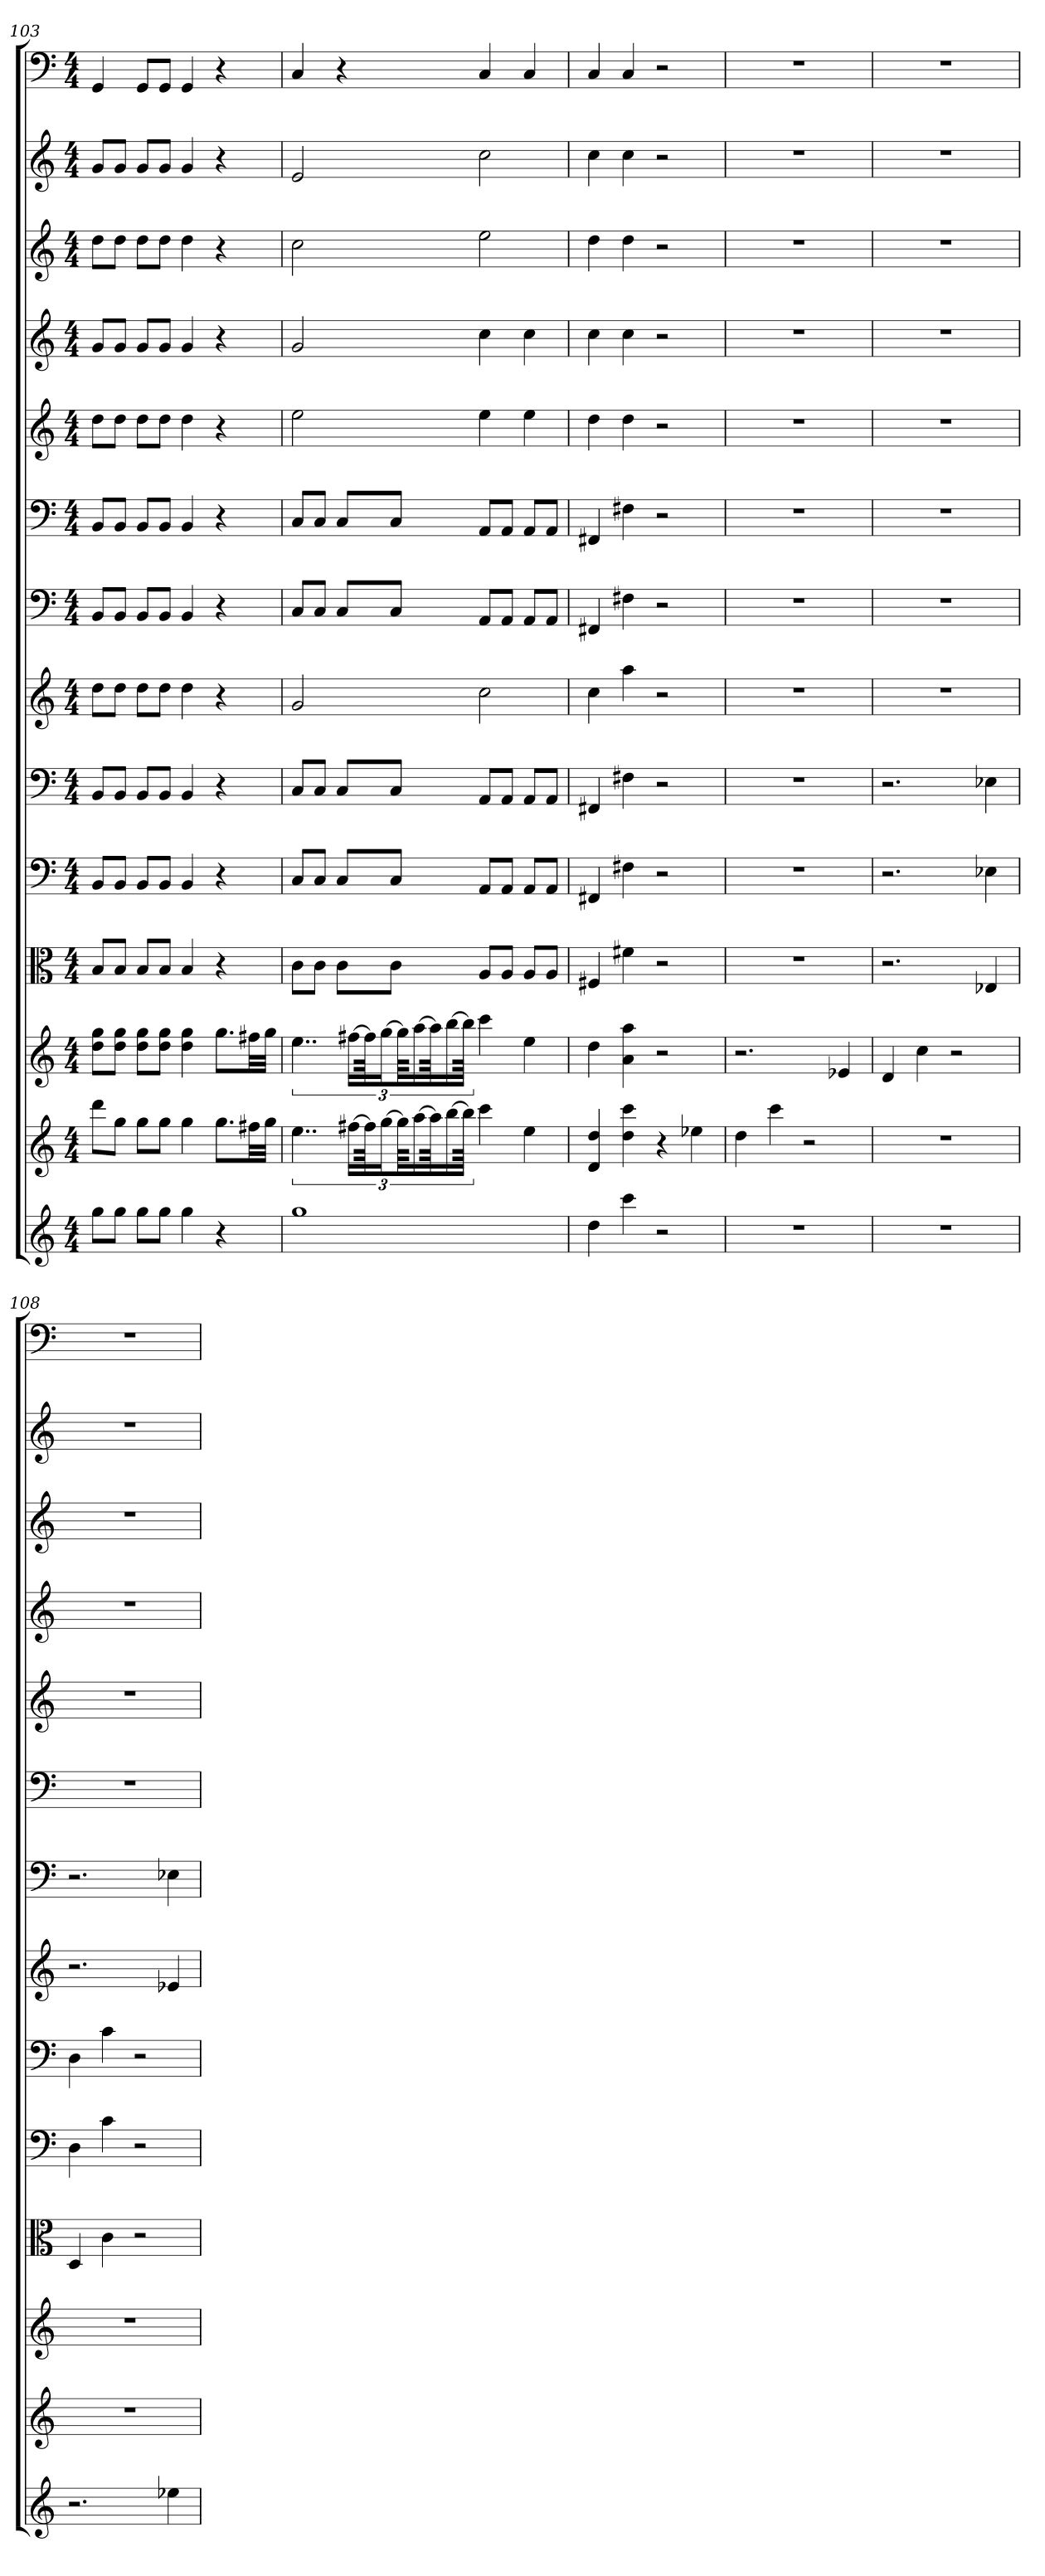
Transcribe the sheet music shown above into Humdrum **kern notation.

**kern	**kern	**kern	**kern	**kern	**kern	**kern	**kern	**kern	**kern	**kern	**kern	**kern	**kern
*part14	*part13	*part12	*part11	*part10	*part9	*part8	*part7	*part6	*part5	*part4	*part3	*part2	*part1
*staff14	*staff13	*staff12	*staff11	*staff10	*staff9	*staff8	*staff7	*staff6	*staff5	*staff4	*staff3	*staff2	*staff1
*	*	*	*clefC3	*clefF4	*clefF4	*	*clefF4	*clefF4	*	*	*	*	*clefF4
*k[]	*k[]	*k[]	*k[]	*k[]	*k[]	*k[]	*k[]	*k[]	*k[]	*k[]	*k[]	*k[]	*k[]
*C:	*C:	*C:	*C:	*C:	*C:	*C:	*C:	*C:	*C:	*C:	*C:	*C:	*C:
*M4/4	*M4/4	*M4/4	*M4/4	*M4/4	*M4/4	*M4/4	*M4/4	*M4/4	*M4/4	*M4/4	*M4/4	*M4/4	*M4/4
=103	=103	=103	=103	=103	=103	=103	=103	=103	=103	=103	=103	=103	=103
8ggL	8dddL	8dd 8ggL	8B/L	8BB/L	8BB/L	8ddL	8BB/L	8BB/L	8ddL	8gL	8ddL	8gL	4GG
8ggJ	8ggJ	8dd 8ggJ	8B/J	8BB/J	8BB/J	8ddJ	8BB/J	8BB/J	8ddJ	8gJ	8ddJ	8gJ	.
8ggL	8ggL	8dd 8ggL	8B/L	8BB/L	8BB/L	8ddL	8BB/L	8BB/L	8ddL	8gL	8ddL	8gL	8GG/L
8ggJ	8ggJ	8dd 8ggJ	8B/J	8BB/J	8BB/J	8ddJ	8BB/J	8BB/J	8ddJ	8gJ	8ddJ	8gJ	8GG/J
4gg	4gg	4dd 4gg	4B	4BB	4BB	4dd	4BB	4BB	4dd	4g	4dd	4g	4GG
4r	8.ggL	8.ggL	4r	4r	4r	4r	4r	4r	4r	4r	4r	4r	4r
.	32ff#XLL	32ff#XLL	.	.	.	.	.	.	.	.	.	.	.
.	32ggJJJ	32ggJJJ	.	.	.	.	.	.	.	.	.	.	.
=104	=104	=104	=104	=104	=104	=104	=104	=104	=104	=104	=104	=104	=104
1gg	6..ee	6..ee	8c\L	8C/L	8C/L	2g	8C/L	8C/L	2ee	2g	2cc	2e	4C
.	.	.	8c\J	8C/J	8C/J	.	8C/J	8C/J	.	.	.	.	.
.	.	.	8c\L	8C/L	8C/L	.	8C/L	8C/L	.	.	.	.	4r
.	[24ff#XLL	[24ff#XLL	.	.	.	.	.	.	.	.	.	.	.
.	96ff#KK]	96ff#KK]	.	.	.	.	.	.	.	.	.	.	.
.	[24ggJ	[24ggJ	.	.	.	.	.	.	.	.	.	.	.
.	.	.	8c\J	8C/J	8C/J	.	8C/J	8C/J	.	.	.	.	.
.	96ggKKL]	96ggKKL]	.	.	.	.	.	.	.	.	.	.	.
.	[24aa	[24aa	.	.	.	.	.	.	.	.	.	.	.
.	96aaKK]	96aaKK]	.	.	.	.	.	.	.	.	.	.	.
.	[24bb	[24bb	.	.	.	.	.	.	.	.	.	.	.
.	96bbJJkk]	96bbJJkk]	.	.	.	.	.	.	.	.	.	.	.
.	4ccc	4ccc	8A/L	8AA/L	8AA/L	2cc	8AA/L	8AA/L	4ee	4cc	2ee	2cc	4C
.	.	.	8A/J	8AA/J	8AA/J	.	8AA/J	8AA/J	.	.	.	.	.
.	4ee	4ee	8A/L	8AA/L	8AA/L	.	8AA/L	8AA/L	4ee	4cc	.	.	4C
.	.	.	8A/J	8AA/J	8AA/J	.	8AA/J	8AA/J	.	.	.	.	.
=105	=105	=105	=105	=105	=105	=105	=105	=105	=105	=105	=105	=105	=105
4dd	4d 4dd	4dd	4F#X	4FF#X	4FF#X	4cc	4FF#X	4FF#X	4dd	4cc	4dd	4cc	4C
4ccc	4dd 4ccc	4a 4aa	4f#X	4F#X	4F#X	4aa	4F#X	4F#X	4dd	4cc	4dd	4cc	4C
2r	4r	2r	2r	2r	2r	2r	2r	2r	2r	2r	2r	2r	2r
.	4ee-X	.	.	.	.	.	.	.	.	.	.	.	.
=106	=106	=106	=106	=106	=106	=106	=106	=106	=106	=106	=106	=106	=106
1r	4dd	2.r	1r	1r	1r	1r	1r	1r	1r	1r	1r	1r	1r
.	4ccc	.	.	.	.	.	.	.	.	.	.	.	.
.	2r	.	.	.	.	.	.	.	.	.	.	.	.
.	.	4e-X	.	.	.	.	.	.	.	.	.	.	.
=107	=107	=107	=107	=107	=107	=107	=107	=107	=107	=107	=107	=107	=107
1r	1r	4d	2.r	2.r	2.r	1r	1r	1r	1r	1r	1r	1r	1r
.	.	4cc	.	.	.	.	.	.	.	.	.	.	.
.	.	2r	.	.	.	.	.	.	.	.	.	.	.
.	.	.	4E-X	4E-X	4E-X	.	.	.	.	.	.	.	.
=108	=108	=108	=108	=108	=108	=108	=108	=108	=108	=108	=108	=108	=108
2.r	1r	1r	4D	4D	4D	2.r	2.r	1r	1r	1r	1r	1r	1r
.	.	.	4c	4c	4c	.	.	.	.	.	.	.	.
.	.	.	2r	2r	2r	.	.	.	.	.	.	.	.
4ee-X	.	.	.	.	.	4e-X	4E-X	.	.	.	.	.	.
=	=	=	=	=	=	=	=	=	=	=	=	=	=
*-	*-	*-	*-	*-	*-	*-	*-	*-	*-	*-	*-	*-	*-
